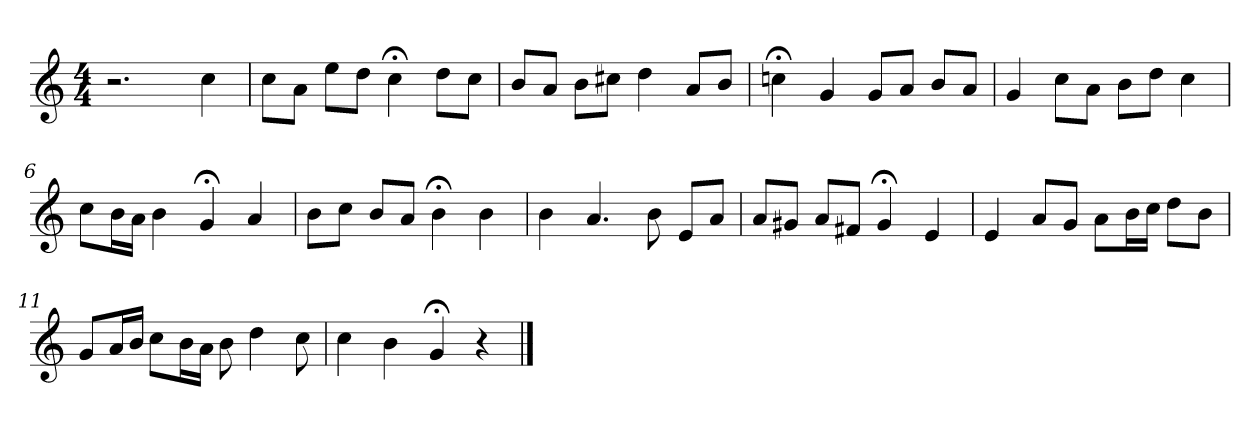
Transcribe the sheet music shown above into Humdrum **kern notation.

**kern
*part1
*staff1
*clefG2
*k[]
*C:
*M4/4
=1
2.r
4cc
=2
8cc\L
8a\J
8ee\L
8dd\J
4cc;<
8dd\L
8cc\J
=3
8b/L
8a/J
8b\L
8cc#X\J
4dd
8a/L
8b/J
=4
4ccn;<
4g
8g/L
8a/J
8b/L
8a/J
=5
4g
8cc\L
8a\J
8b\L
8dd\J
4cc
=6
8cc\L
16b\L
16a\JJ
4b
4g;<
4a
=7
8b\L
8cc\J
8b/L
8a/J
4b;<
4b
=8
4b
4.a
8b
8e/L
8a/J
=9
8a/L
8g#X/J
8a/L
8f#X/J
4g#;<
4e
=10
4e
8a/L
8g/J
8a\L
16b\L
16cc\JJ
8dd\L
8b\J
=11
8g/L
16a/L
16b/JJ
8cc\L
16b\L
16a\JJ
8b
4dd
8cc
=12
4cc
4b
4g;<
4r
==
*-
